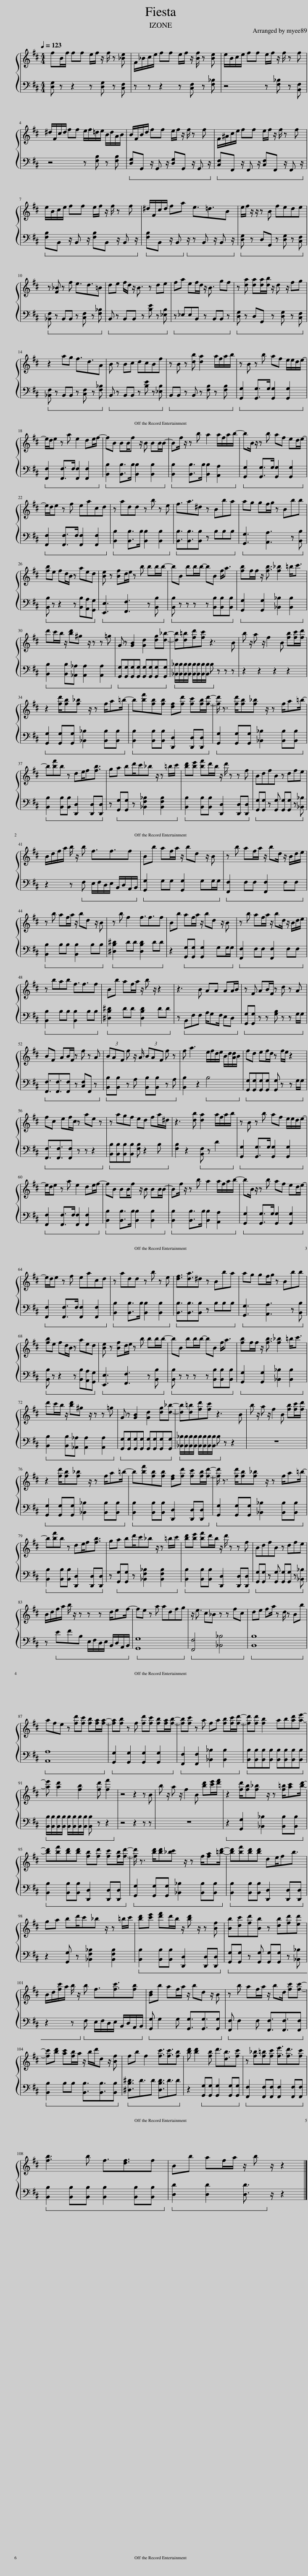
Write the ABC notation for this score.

X:1
%%score { 1 | 2 }
L:1/8
Q:1/4=123
M:4/4
I:linebreak $
K:D
V:1 treble
V:2 bass
V:1
 fB/f/ ff e/f/ z/ f/ z [_Be] | F/_B/c/e/ ff e/f/ z/ [Bf]/ z [Be] | e/B/c/e/ ff e/f/ z/ f/ z f |$ ^d/F/c/d/ ff e/f/=d/e/ B/d/A/B/ | B/F/B/d/ ff e/f/ z/ f/ z f | %5
 F/^A/c/e/ ff e/f/ z/ f/ z f |$ e/B/c/e/ ff e/f/ z/ f/ z f | ^d/F/c/d/ fa e3/2=d3/2B | e/f/ z/ z/ z B fede |$ z [F_B] z f e3/2d3/2=B | %10
 de f/d/ z/ B3/2 z de | fa ef/d/ z/ B3/2 gf | z [da] [da][da]/[db]/ z/ d z/ fg |$ z2 ag f3/2d3/2A | B z Bc dcBf | %15
 z B z [db] [da]2 a/f/a/b/ | z B z b af e/e/d/e/- |$ e/d/e z a e2 de/f/- | fB BB/f z/ B BB/B/- | Bf/ z/ z b a2 a/f/a/b/- | %20
 bB/ z/ z b af ed/e/- |$ e/d/e z f eacd | z add z b z e | f3/2a3/2^d z Bba | ag gf/g/ z Bbb |$ %25
 [fb]e fd/B/ z aed | [Be] z [Bf]d/e/ z b bb/b/- | bB bb/b/- bB f<a | [fb]f/f/ z/ [fb]3/2 [f_b]2 =b<c' |$ d'c'/b/ z/ [bd']^g z/ z z =g | %30
 G z [GB]2 [Gd]2 [dg][d_b]- | [db][d=b][fd'][fc'] z3 B | b z/ a z/ f2 B [fb][fc']/[fd']/ |$ z2 [fd']/[fb][f_b] z/ z f/a=b/- | b[bf'][fb][fb] [df][fd'] [fc'][fb]/[fd']/- | %35
 [fd']/ z3/2 [fd']/[fb][f_b] z/ z f/a=b/- |$ b[bf']b z de/f[fb]3/2 | ga bd'/c'_b z/ z =b/c'/ | [bd'][be'] [bf']d'/b/ z/ d'/ z z f | BdfB z dfe |$ %40
 B/d/f/a/ b/ z/ b f3/2f3/2f | Bb af/a/ z/ bd z/ B | z b af/a/ z/ bd/ z/ B/d/e/ |$ z b af/a/ z/ bd z/ B | z b f2 f3/2f3/2f | %45
 Bb af/a/ z/ bd z/ B | z b af/a/ z/ bd/ z/ B/d/e/ |$ z bab f3/2f3/2f | Bb af/a/ z/ b z/ z2 | z3 B AA AA/B/ | %50
 z F AB/F/ z d z A |$ BF AB/F/ z f z A | (3BAF f z/ A/ (3BAF f z | f a3 e/f/d/e/ B/d/[Ad]/B/ | fd ef/d/ z f/e/ z2 |$ %55
 fc ef/c/ z ae z | z agf ed fa/^d/ | z3 [db] [da]2 a/f/a/b/ | z B z b af e/e/d/e/- |$ e/d/e z a e2 de/f/- | %60
 fB BB/f z/ B BB/B/- | Bf/ z/ z b a2 a/f/a/b/- | bB/ z/ z b af ed/e/- |$ e/d/e z f eacd | z add z b z e | %65
 [df]3/2[da]3/2^d z Bba | ag gf/g/ z Bbb |$ [fb]e fd/B/ z aed | [Be] z [Bf]d/e/ z b bb/b/- | bB bb/b/- bB f<a | %70
 [fb]f/f/ z/ [fb]3/2 [f_b]2 =b<c' |$ d'c'/b/ z/ [bd']^g z/ z z =g | G z [GB]2 [Gd]2 [dg][d_b]- | [db][d=b][fd'][fc'] z3 B | b z/ a z/ f2 B [fb][fc']/[fd']/ |$ %75
 z2 [fd']/[fb][f_b] z/ z f/a=b/- | b[bf'][fb][fb] [df][fd'] [fc'][fb]/[fd']/- | [fd']/ z3/2 [fd']/[fb][f_b] z/ z f/a=b/- |$ b[bf']b z de/f[fb]3/2 | ga bd'/c'_b z/ z =b/c'/ | %80
 [bd'][be'] [bf']d'/b/ z/ d'/ z z f | BdfB z dfe |$ B/d/f/a/ b/ z/ z z z d/ef/- | fe z a adfg | z/ e3/2 c_B z z fc | %85
 de fa/ z d/ z Bb |$ afe z [fd'][fc'] [fb][fa]/[fa]/- | [fa][fb] z f [fd'][fc'] [fb][fa]/[fb]/- | [fb][fc'] z a fa [fb][fc']/[fd']/- | [fd'][fd'] [fb]2 ab[ad'][ae']- |$ %90
 [ae'] [ad']2 [fb]2 [fd'] [ff']2 | z4 z2 z B | b z/ a z/ f2 B [bd'][c'e']/[d'f']/ | z2 [fd']/[fb][f_b] z/ z [f=b]/[ac'][bd']/- |$ [bd'][bf'][bd'][bd'] [fb][fd'] [fc'][fb]/[fd']/- | %95
 [fd']/ z3/2 [bd']/[bd'][_bc'] z/ z f/[fa][=bd']/- | [bd'][bf'][bd'][bd'] de/fb3/2 |$ ga bd'/c'_b z/ z =b/c'/ | [bd'][c'e'] [d'f']d'/b/ z/ [bd'] z/ z [Bf] | [Bb][dc'][fd'][Bb] z [db][fd'][ed'] |$ %100
 B/d/[fc']/a/ b/ z/ b f3/2[fc']3/2[fb] | [Bd]b af/a/ z/ bd z/ B | z b af/a/ z/ bd/ [fc'][fc']- |$ [fc'][bd'] [ac'][fb]/a/ z/ b/d'/d z/ [Bf] | fb f2 [fc']3/2[fc']3/2[fb] | %105
 [bd'] [bd']2 [fb] d'3/2[db]3/2[fc'] | z [f_b][f=b][fc'] [fe']3/2[fd']3/2[fc'] |$ [fb]3 b f3/2[df]3/2f | Bb af/a/ z/ b z/ z2 |] %109
V:2
 [D,G,] z z2 z [D,G,] z [C,F,] | z z z2 z [C,F,] z [F,_B,] | z4 z [F,_B,] z [B,,F,] |$ z4 z [F,B,] z [F,B,] |!ped! [D,G,]G,, z/ G,, z/ [D,G,]G,, z/ G,, z/!ped-up! | %5
!ped! [C,F,]F,, z/ F,, z/ [C,F,]F,, z/ F,, z/!ped-up! |$!ped! [F,B,]B,, z/ B,, z/ [F,B,]B,, z/ B,, z/!ped-up! |!ped! [F,B,]B,, z/ B,,!ped-up!!ped! z/ z B,, z/ B,, z/!ped-up! |!ped! [D,G,] z D,G,, z [D,G,] z [C,F,]!ped-up! |$!ped! [_B,,F,] z B,,B,, z [C,F,] z [F,_B,]!ped-up! | %10
!ped! B,, z B,,B,, z [B,E] z [_E,B,]!ped-up! |!ped! z _E,E,B,, z B,,B,, z!ped-up! |!ped! [D,G,] z D,G,, z [D,G,] z [C,F,]!ped-up! |$!ped! [_B,,F,] z B,,B,, z [C,F,] z [F,_B,]!ped-up! |!ped! B,, z B,,B,, z [B,E] z [_E,B,]!ped-up! | %15
!ped! B,,B,, z B,, z [F,B,] z [F,B,]!ped-up! |!ped! [G,,G,]2 [G,,G,]>G, [G,,G,]2 [G,,G,]2!ped-up! |$!ped! [F,,F,]2 [F,,F,]>F, [F,,F,]2 [F,,F,]2!ped-up! |!ped! [B,,B,]2 [B,,B,]>B, [B,,B,]2 [B,,B,]2!ped-up! |!ped! [B,,B,]2 [B,,B,]>B, [B,,B,]2 [A,,A,]2!ped-up! | %20
!ped! [G,,G,]2 [G,,G,]>G, [G,,G,]2 [G,,G,]2!ped-up! |$!ped! [F,,F,]2 [F,,F,]>F, [F,,F,]2 [F,,F,]2!ped-up! |!ped! [B,,B,]2 [B,,B,]>B, [B,,B,]2 [B,,B,]2!ped-up! |!ped! [B,,B,]3/2[B,,B,]3/2[B,,B,] z B,B,B,!ped-up! |!ped! [G,,G,]3 [A,,A,]3 z [B,,B,]!ped-up! |$ %25
!ped! [B,,B,] z z2 z [B,,B,][A,,A,][G,,G,]!ped-up! |!ped! [E,,E,]3 [F,,F,]3 z [B,,B,]!ped-up! |!ped! [B,,B,] z z z z [B,,B,][B,,B,][B,,B,]!ped-up! |!ped! [G,,G,]2 [G,,G,]2 [_B,,_B,]2 [B,,B,]2!ped-up! |$!ped! [B,,B,]2 [B,,B,][_A,,_A,] [A,,A,]2 [A,,A,]2!ped-up! | %30
!ped! [G,,G,][G,,G,][G,,G,][G,,G,] [G,,G,][G,,G,][G,,G,][G,,G,]!ped-up! |!ped! [_B,,_B,]/[B,,B,]/[B,,B,]/[B,,B,]/ [B,,B,]/[B,,B,]/[B,,B,]/[B,,B,]/ B,!ped-up! z z z | z2 z2 z2 z2 |$!ped! [G,,G,]2 [G,,G,][G,,G,] [_B,,_B,]2 [B,,B,][B,,B,]!ped-up! |!ped! [B,,B,]2 [B,,B,][B,,B,] [D,,D,]2 [D,,D,][D,,D,]!ped-up! | %35
!ped! [G,,G,]2 [G,,G,][G,,G,] [_B,,_B,]2 [B,,B,][B,,B,]!ped-up! |$!ped! [B,,B,]2 [B,,B,][B,,B,] [D,,D,]2 [D,,D,][D,,D,]!ped-up! | z!ped! [G,,G,][G,,G,] z [_B,,F,_B,]2 [B,,F,B,]2!ped-up! |!ped! [B,,B,]2 [B,,B,][B,,B,] [D,,D,]2 [D,,D,][D,,D,]!ped-up! |!ped! [G,,G,][G,,G,] z [G,,G,] [G,,G,][G,,G,] z [_B,,_B,]!ped-up! |$ %40
 z2 z!ped! F, E,/F,/D,/E,/ B,,/D,/A,,/B,,/!ped-up! |!ped! [G,,G,]2 G,G, [G,,G,]2 G,G,/G,/!ped-up! |!ped! [F,,F,]2 F,F, [F,,F,]2 F,F,!ped-up! |$!ped! [B,,B,]2 B,B, [B,,B,]2 B,B,!ped-up! |!ped! [^D,B,^D]2 DD [D,B,D]2 DD!ped-up! | %45
 z2!ped! [G,,G,][G,,G,] [G,,G,]2 G,G,/G,/!ped-up! |!ped! [F,,F,]2 F,F, [F,,F,]2 F,F,!ped-up! |$!ped! [B,,B,]2 B,B, [B,,B,]2 B,B,!ped-up! |!ped! [^D,B,^D]2 DD [D,B,D]2 DD!ped-up! | z!ped! B,,F,F, A,/G,F,/ E,D,!ped-up! | %50
!ped! [G,,G,][G,,G,] z z [G,B,] z z G,/G,/!ped-up! |$!ped! [F,,F,]3/2[F,,F,]3/2[F,,F,] z [C,F,]F,, z!ped-up! |!ped! [B,,B,][B,,B,] z A, [B,,B,][B,,B,] z A,!ped-up! | [B,,B,]2 z2!ped! B,4!ped-up! |!ped! [G,,G,][G,,G,][G,,G,][G,,G,] [G,,G,] z z G,/G,/!ped-up! |$ %55
!ped! [F,,F,]3/2[F,,F,]3/2[F,,F,] z z z2!ped-up! |!ped! [B,,B,][B,,B,][B,,B,][B,,B,] [F,B,] z2 B,!ped-up! | [F,B,]2 z2!ped! [B,,F,] z D2!ped-up! |!ped! [G,,G,]2 [G,,G,]>G, [G,,G,]2 [G,,G,]2!ped-up! |$!ped! [F,,F,]2 [F,,F,]>F, [F,,F,]2 [F,,F,]2!ped-up! | %60
!ped! [B,,B,]2 [B,,B,]>B, [B,,B,]2 [B,,B,]2!ped-up! |!ped! [B,,B,]2 [B,,B,]>B, [B,,B,]2 [A,,A,]2!ped-up! |!ped! [G,,G,]2 [G,,G,]>G, [G,,G,]2 [G,,G,]2!ped-up! |$!ped! [F,,F,]2 [F,,F,]>F, [F,,F,]2 [F,,F,]2!ped-up! |!ped! [B,,B,]2 [B,,B,]>B, [B,,B,]2 [B,,B,]2!ped-up! | %65
!ped! [B,,B,]3/2[B,,B,]3/2[B,,B,] z B,B,B,!ped-up! |!ped! [G,,G,]3 [A,,A,]3 z [B,,B,]!ped-up! |$!ped! [B,,B,] z z2 z [B,,B,][A,,A,][G,,G,]!ped-up! |!ped! [E,,E,]3 [F,,F,]3 z [B,,B,]!ped-up! |!ped! [B,,B,] z z z z [B,,B,][B,,B,][B,,B,]!ped-up! | %70
!ped! [G,,G,]2 [G,,G,]2 [_B,,_B,]2 [B,,B,]2!ped-up! |$!ped! [B,,B,]2 [B,,B,][_A,,_A,] [A,,A,]2 [A,,A,]2!ped-up! |!ped! [G,,G,][G,,G,][G,,G,][G,,G,] [G,,G,][G,,G,][G,,G,][G,,G,]!ped-up! |!ped! [_B,,_B,]/[B,,B,]/[B,,B,]/[B,,B,]/ [B,,B,]/[B,,B,]/[B,,B,]/[B,,B,]/ B,!ped-up! z z2 | z8 |$ %75
!ped! [G,,G,]2 [G,,G,][G,,G,] [_B,,_B,]2 [B,,B,][B,,B,]!ped-up! |!ped! [B,,B,]2 [B,,B,][B,,B,] [D,,D,]2 [D,,D,][D,,D,]!ped-up! |!ped! [G,,G,]2 [G,,G,][G,,G,] [_B,,_B,]2 [B,,B,][B,,B,]!ped-up! |$!ped! [B,,B,]2 [B,,B,][B,,B,] [D,,D,]2 [D,,D,][D,,D,]!ped-up! | z!ped! [G,,G,][G,,G,] z [_B,,F,_B,]2 [B,,F,B,]2!ped-up! | %80
!ped! [B,,B,]2 [B,,B,][B,,B,] [D,,D,]2 [D,,D,][D,,D,]!ped-up! |!ped! [G,,G,][G,,G,] z [G,,G,] [G,,G,][G,,G,] z [_B,,_B,]!ped-up! |$ z!ped! EFB, E,/F,/D,/E,/ B,,/D,/A,,/B,,/!ped-up! |!ped! [G,,G,]8!ped-up! |!ped! [F,,F,]4 [_B,,_B,]4!ped-up! | %85
!ped! [B,,B,]8!ped-up! |$!ped! [A,,A,]8!ped-up! |!ped! [G,,G,]2 [G,,G,]2 [G,,G,]2 [G,,G,]2!ped-up! |!ped! [F,,F,]2 [F,,F,]2 [_B,,_B,]2 [B,,B,]2!ped-up! |!ped! [B,,B,][B,,B,][B,,B,][B,,B,] [B,,B,][B,,B,][B,,B,][B,,B,]!ped-up! |$ %90
!ped! [B,,B,]/[B,,B,]/[B,,B,]/[B,,B,]/ [B,,B,]/[B,,B,]/[B,,B,]/[B,,B,]/ [B,,B,] z z2!ped-up! | z4 z2 z z | z8 |!ped! z2 [G,,G,]2 [_B,,_B,]2 [B,,B,][B,,B,]!ped-up! |$!ped! [B,,B,]2 [B,,B,][B,,B,] [D,,D,]2 [D,,D,][D,,D,]!ped-up! | %95
!ped! [G,,G,]2 [G,,G,][G,,G,] [_B,,_B,]2 [B,,B,][B,,B,]!ped-up! |!ped! [B,,B,]2 [B,,B,][B,,B,] [D,,D,]2 [D,,D,][D,,D,]!ped-up! |$ z2 [G,,G,] z [_B,,F,_B,]2 [B,,F,B,]2 |!ped! [B,,B,]2 [B,,B,][B,,B,] [D,,D,]2 [D,,D,][D,,D,]!ped-up! |!ped! [G,,G,][G,,G,] z [G,,G,] [G,,G,][G,,G,] z [_B,,_B,] |$ %100
 z2 z!ped-up!!ped! F, E,/F,/D,/E,/ B,,/D,/A,,/B,,/!ped-up! |!ped! [G,,G,] G,2 G, [G,,G,]3/2[G,,G,]3/2[G,,G,]!ped-up! |!ped! [F,,F,] F,2 F, [F,,F,]3/2[F,,F,]3/2[F,,F,]!ped-up! |$!ped! [B,,B,]2 B,B, [B,,B,]3/2[B,,B,]3/2[B,,B,]!ped-up! |!ped! [^D,B,^D]3/2D3/2D [D,B,D]3/2D3/2D!ped-up! | %105
 z2!ped! [G,,G,][G,,G,] [G,,G,]2 [G,,G,][G,,G,]!ped-up! |!ped! [F,,F,]2 [F,,F,][F,,F,] [F,,F,]2 [F,,F,][F,,F,]!ped-up! |$!ped! [B,,B,]2 [B,,B,][B,,B,] [B,,B,]2 [B,,B,][B,,B,]!ped-up! |!ped! [D,D]2 [D,D]2 [D,D]3/2!ped-up! z/ z2 |] %109
